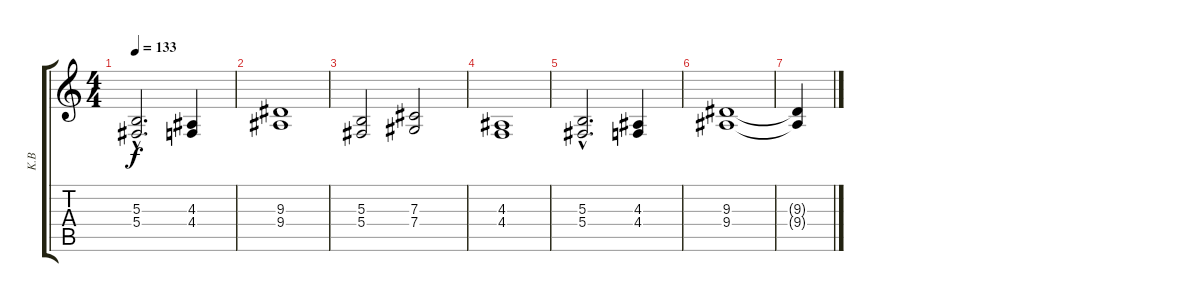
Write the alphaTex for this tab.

\track ("K.B" "K.B") {instrument acousticgrandpiano}
\staff {score tabs}
\tuning (Eb4 Bb3 Gb3 Db3 Ab2 Eb2) {hide}
\ts (4 4)
\tempo 133
\clef g2
\ks c
(5.3{hac} 5.4{hac}).2{d dy f volume 14 instrument stringensemble1} (4.3 4.4).4 |
(9.3 9.4).1{volume 14 instrument stringensemble1} |
(5.3 5.4).2{volume 14 instrument stringensemble1} (7.3 7.4).2 |
(4.3 4.4).1{volume 14 instrument stringensemble1} |
(5.3{hac} 5.4{hac}).2{d volume 14 instrument stringensemble1} (4.3 4.4).4 |
(9.3 9.4).1{volume 14 instrument stringensemble1} |
(9.3{t} 9.4{t}).4
